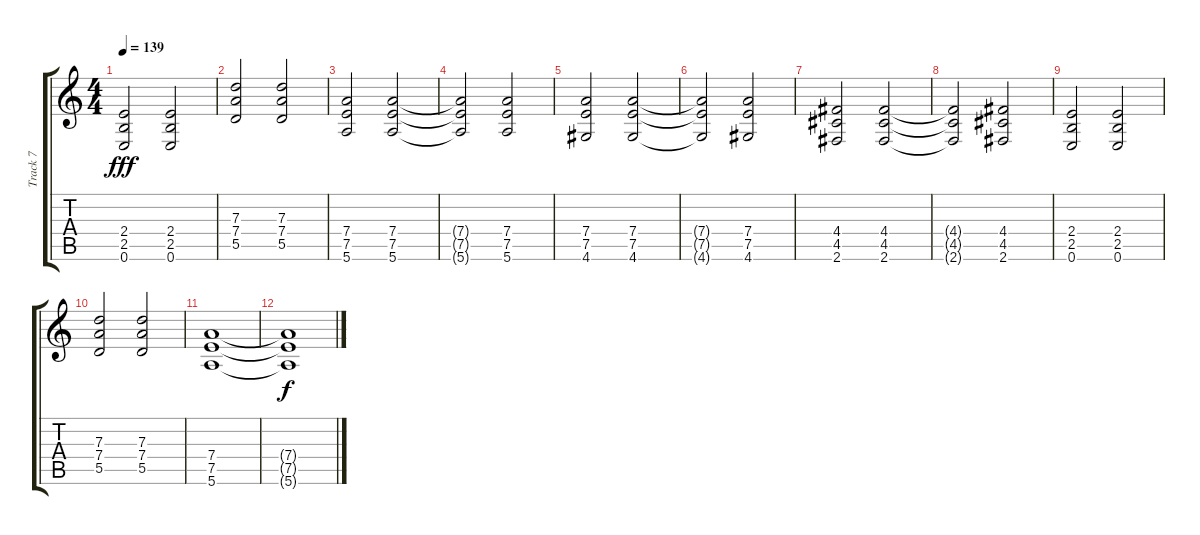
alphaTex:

\track ("Track 7" "Track 7") {instrument overdrivenguitar}
\staff {score tabs}
\tuning (E4 B3 G3 D3 A2 E2) {hide}
\ts (4 4)
\tempo 139
\clef g2
\ks c
(2.4 2.5 0.6).2{dy fff} (2.4 2.5 0.6).2 |
(7.3 7.4 5.5).2 (7.3 7.4 5.5).2 |
(7.4 7.5 5.6).2{volume 16 instrument overdrivenguitar} (7.4 7.5 5.6).2 |
(7.4{t} 7.5{t} 5.6{t}).2 (7.4 7.5 5.6).2 |
(7.4 7.5 4.6).2 (7.4 7.5 4.6).2 |
(7.4{t} 7.5{t} 4.6{t}).2 (7.4 7.5 4.6).2 |
(4.4 4.5 2.6).2 (4.4 4.5 2.6).2 |
(4.4{t} 4.5{t} 2.6{t}).2 (4.4 4.5 2.6).2 |
(2.4 2.5 0.6).2 (2.4 2.5 0.6).2 |
(7.3 7.4 5.5).2 (7.3 7.4 5.5).2 |
(7.4 7.5 5.6).1 |
(7.4{t} 7.5{t} 5.6{t}).1{dy f}
